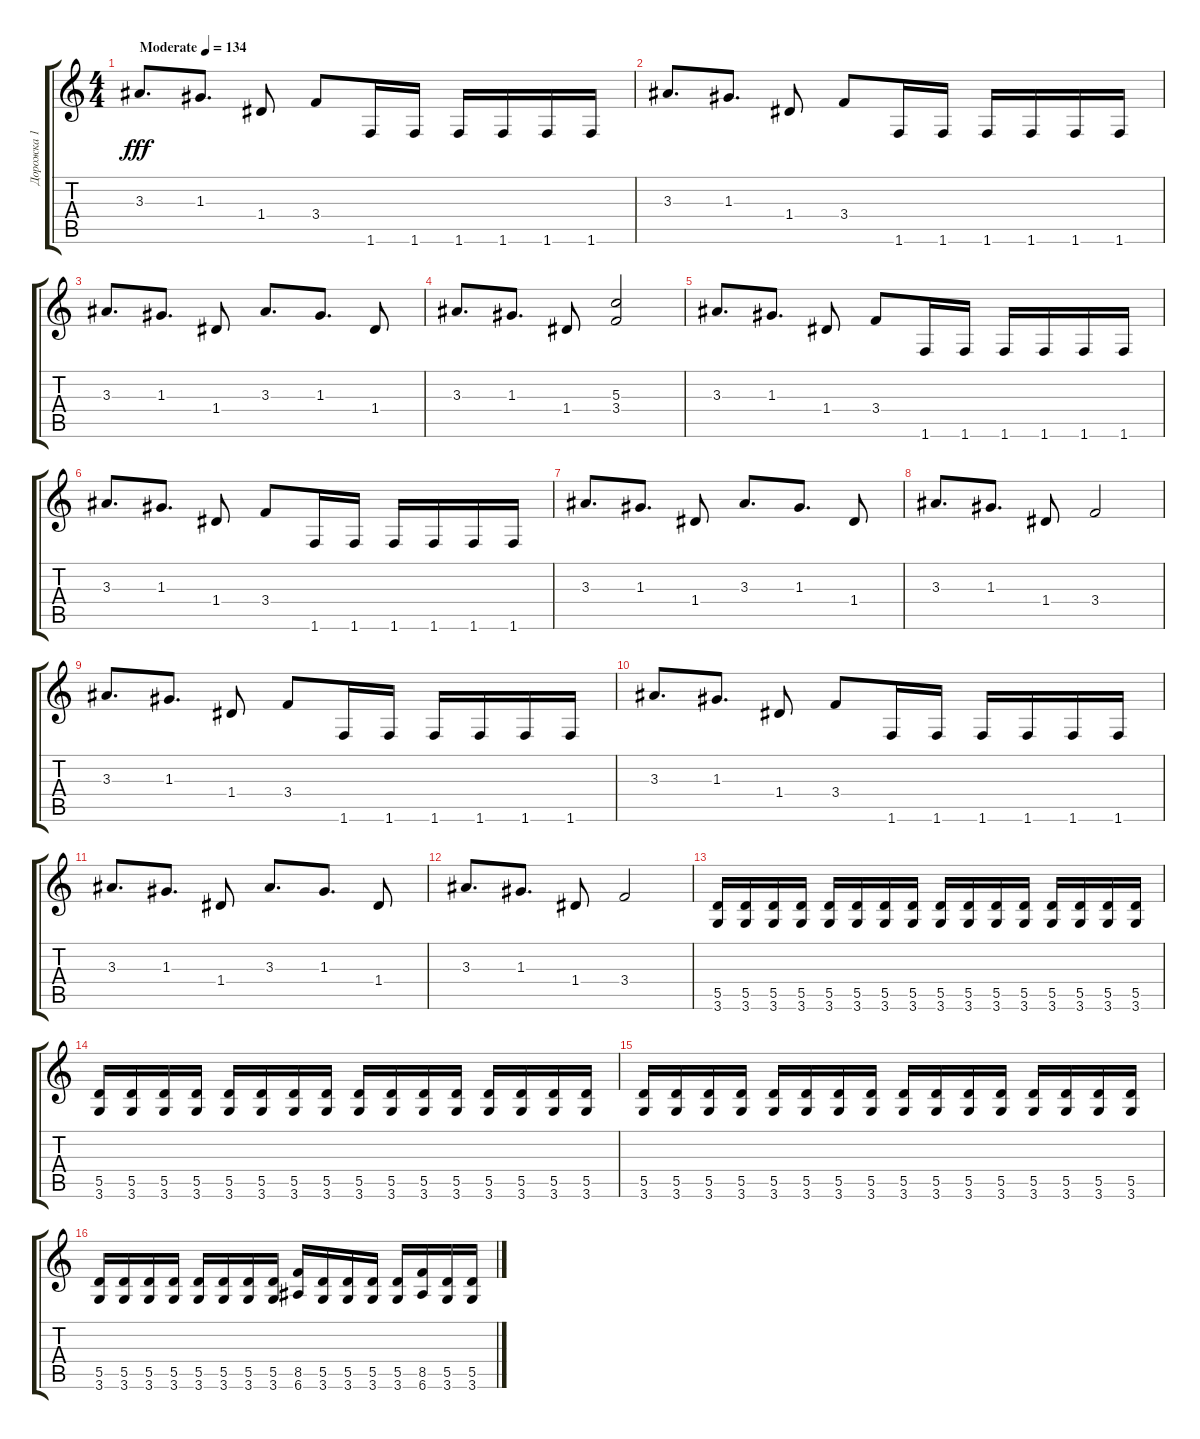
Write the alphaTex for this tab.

\track ("Дорожка 1" "Дорожка 1") {instrument overdrivenguitar}
\staff {score tabs}
\tuning (E4 B3 G3 D3 A2 E2) {hide}
\ts (4 4)
\tempo (134 "Moderate")
\clef g2
\ks c
3.3.8{d dy fff instrument overdrivenguitar} 1.3.8{d} 1.4.8 3.4.8 1.6.16 1.6.16 1.6.16 1.6.16 1.6.16 1.6.16 |
3.3.8{d} 1.3.8{d} 1.4.8 3.4.8 1.6.16 1.6.16 1.6.16 1.6.16 1.6.16 1.6.16 |
3.3.8{d} 1.3.8{d} 1.4.8 3.3.8{d} 1.3.8{d} 1.4.8 |
3.3.8{d} 1.3.8{d} 1.4.8 (5.3 3.4).2 |
3.3.8{d} 1.3.8{d} 1.4.8 3.4.8 1.6.16 1.6.16 1.6.16 1.6.16 1.6.16 1.6.16 |
3.3.8{d} 1.3.8{d} 1.4.8 3.4.8 1.6.16 1.6.16 1.6.16 1.6.16 1.6.16 1.6.16 |
3.3.8{d} 1.3.8{d} 1.4.8 3.3.8{d} 1.3.8{d} 1.4.8 |
3.3.8{d} 1.3.8{d} 1.4.8 3.4.2 |
3.3.8{d} 1.3.8{d} 1.4.8 3.4.8 1.6.16 1.6.16 1.6.16 1.6.16 1.6.16 1.6.16 |
3.3.8{d} 1.3.8{d} 1.4.8 3.4.8 1.6.16 1.6.16 1.6.16 1.6.16 1.6.16 1.6.16 |
3.3.8{d} 1.3.8{d} 1.4.8 3.3.8{d} 1.3.8{d} 1.4.8 |
3.3.8{d} 1.3.8{d} 1.4.8 3.4.2 |
(5.5 3.6).16 (5.5 3.6).16 (5.5 3.6).16 (5.5 3.6).16 (5.5 3.6).16 (5.5 3.6).16 (5.5 3.6).16 (5.5 3.6).16 (5.5 3.6).16 (5.5 3.6).16 (5.5 3.6).16 (5.5 3.6).16 (5.5 3.6).16 (5.5 3.6).16 (5.5 3.6).16 (5.5 3.6).16 |
(5.5 3.6).16 (5.5 3.6).16 (5.5 3.6).16 (5.5 3.6).16 (5.5 3.6).16 (5.5 3.6).16 (5.5 3.6).16 (5.5 3.6).16 (5.5 3.6).16 (5.5 3.6).16 (5.5 3.6).16 (5.5 3.6).16 (5.5 3.6).16 (5.5 3.6).16 (5.5 3.6).16 (5.5 3.6).16 |
(5.5 3.6).16 (5.5 3.6).16 (5.5 3.6).16 (5.5 3.6).16 (5.5 3.6).16 (5.5 3.6).16 (5.5 3.6).16 (5.5 3.6).16 (5.5 3.6).16 (5.5 3.6).16 (5.5 3.6).16 (5.5 3.6).16 (5.5 3.6).16 (5.5 3.6).16 (5.5 3.6).16 (5.5 3.6).16 |
(5.5 3.6).16 (5.5 3.6).16 (5.5 3.6).16 (5.5 3.6).16 (5.5 3.6).16 (5.5 3.6).16 (5.5 3.6).16 (5.5 3.6).16 (8.5 6.6).16 (5.5 3.6).16 (5.5 3.6).16 (5.5 3.6).16 (5.5 3.6).16 (8.5 6.6).16 (5.5 3.6).16 (5.5 3.6).16
